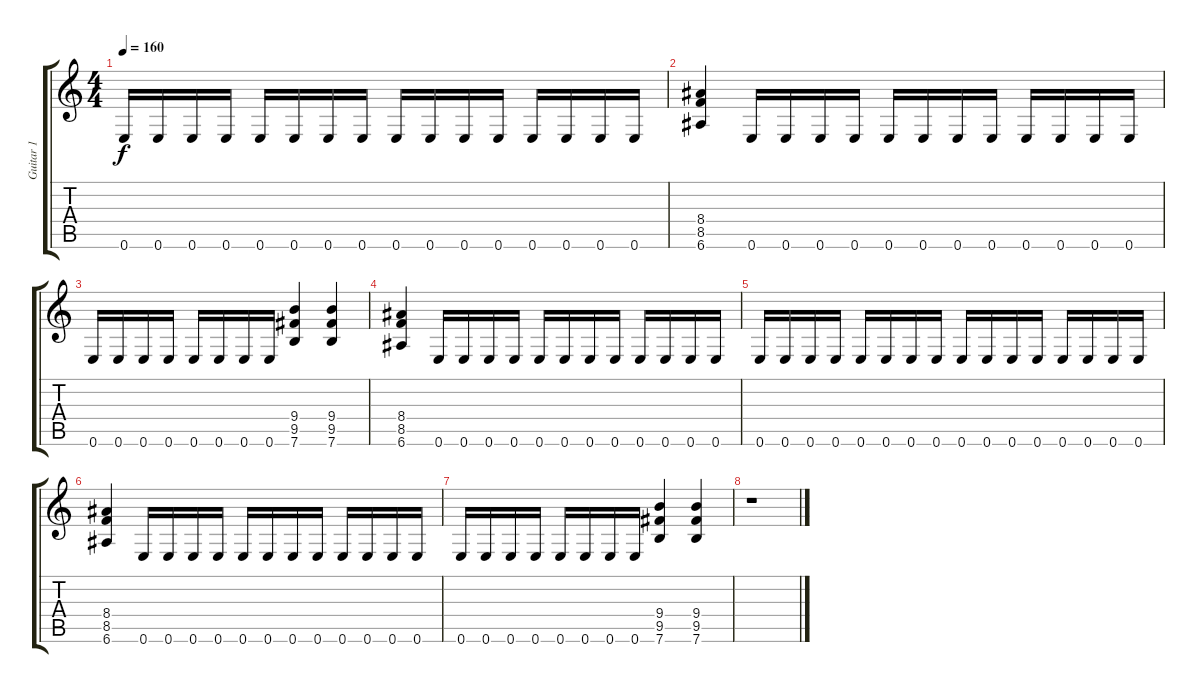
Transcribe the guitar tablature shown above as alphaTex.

\track ("Guitar 1" "Guitar 1") {instrument distortionguitar}
\staff {score tabs}
\tuning (E4 B3 G3 D3 A2 E2) {hide}
\ts (4 4)
\tempo 160
\clef g2
\ks c
0.6.16{dy f} 0.6.16 0.6.16 0.6.16 0.6.16 0.6.16 0.6.16 0.6.16 0.6.16 0.6.16 0.6.16 0.6.16 0.6.16 0.6.16 0.6.16 0.6.16 |
(8.4 8.5 6.6).4 0.6.16 0.6.16 0.6.16 0.6.16 0.6.16 0.6.16 0.6.16 0.6.16 0.6.16 0.6.16 0.6.16 0.6.16 |
0.6.16 0.6.16 0.6.16 0.6.16 0.6.16 0.6.16 0.6.16 0.6.16 (9.4 9.5 7.6).4 (9.4 9.5 7.6).4 |
(8.4 8.5 6.6).4 0.6.16 0.6.16 0.6.16 0.6.16 0.6.16 0.6.16 0.6.16 0.6.16 0.6.16 0.6.16 0.6.16 0.6.16 |
0.6.16 0.6.16 0.6.16 0.6.16 0.6.16 0.6.16 0.6.16 0.6.16 0.6.16 0.6.16 0.6.16 0.6.16 0.6.16 0.6.16 0.6.16 0.6.16 |
(8.4 8.5 6.6).4 0.6.16 0.6.16 0.6.16 0.6.16 0.6.16 0.6.16 0.6.16 0.6.16 0.6.16 0.6.16 0.6.16 0.6.16 |
0.6.16 0.6.16 0.6.16 0.6.16 0.6.16 0.6.16 0.6.16 0.6.16 (9.4 9.5 7.6).4 (9.4 9.5 7.6).4 |
r.1
